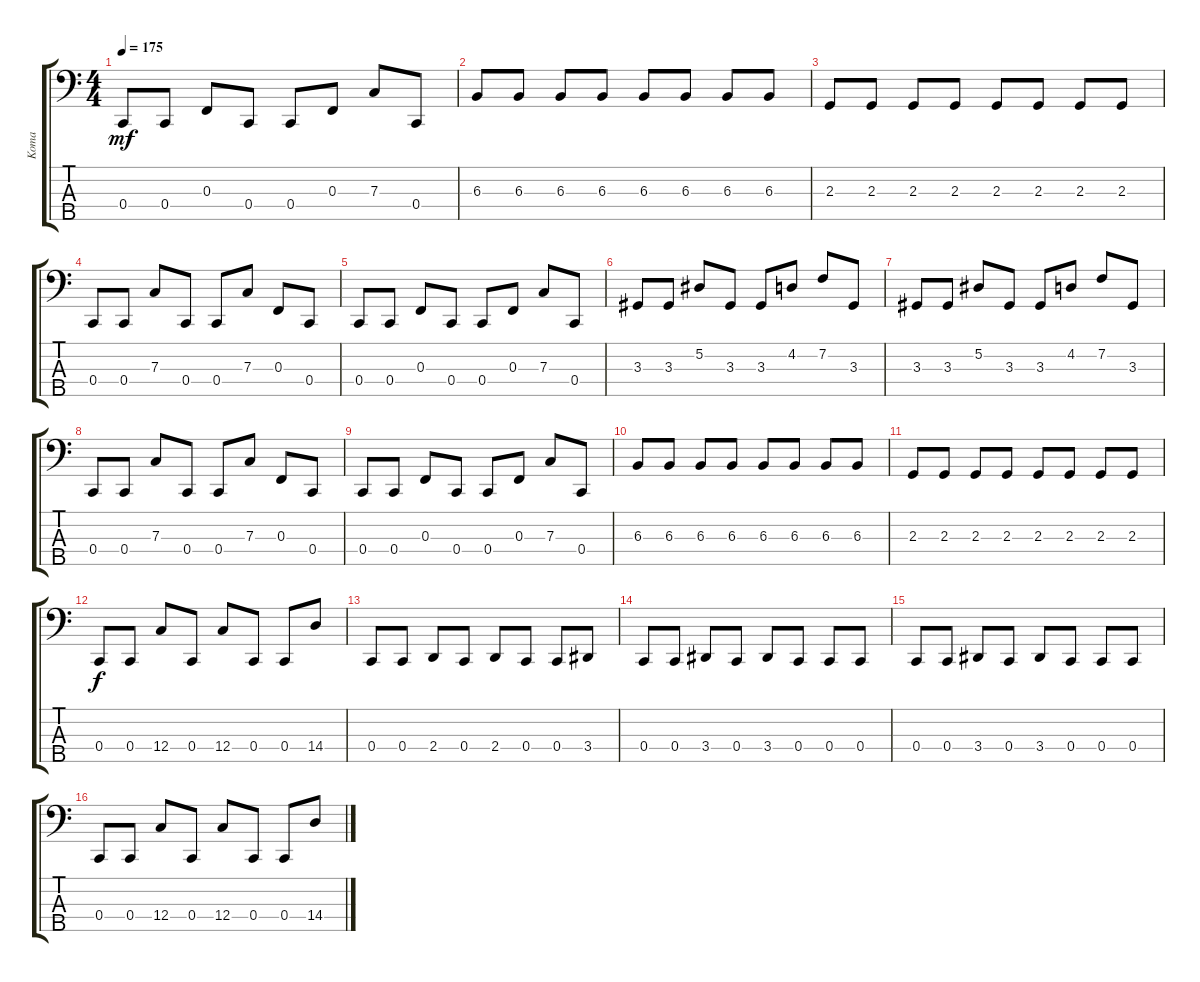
\track ("Koma" "Koma") {instrument electricbasspick}
\staff {score tabs}
\tuning (Eb2 Bb1 F1 C1 G0) {hide}
\ts (4 4)
\tempo 175
\clef f4
\ks c
0.4.8{dy mf} 0.4.8 0.3.8 0.4.8 0.4.8 0.3.8 7.3.8 0.4.8 |
6.3.8 6.3.8 6.3.8 6.3.8 6.3.8 6.3.8 6.3.8 6.3.8 |
2.3.8 2.3.8 2.3.8 2.3.8 2.3.8 2.3.8 2.3.8 2.3.8 |
0.4.8 0.4.8 7.3.8 0.4.8 0.4.8 7.3.8 0.3.8 0.4.8 |
0.4.8 0.4.8 0.3.8 0.4.8 0.4.8 0.3.8 7.3.8 0.4.8 |
3.3.8 3.3.8 5.2.8 3.3.8 3.3.8 4.2.8 7.2.8 3.3.8 |
3.3.8 3.3.8 5.2.8 3.3.8 3.3.8 4.2.8 7.2.8 3.3.8 |
0.4.8 0.4.8 7.3.8 0.4.8 0.4.8 7.3.8 0.3.8 0.4.8 |
0.4.8 0.4.8 0.3.8 0.4.8 0.4.8 0.3.8 7.3.8 0.4.8 |
6.3.8 6.3.8 6.3.8 6.3.8 6.3.8 6.3.8 6.3.8 6.3.8 |
2.3.8 2.3.8 2.3.8 2.3.8 2.3.8 2.3.8 2.3.8 2.3.8 |
0.4.8{dy f} 0.4.8 12.4.8 0.4.8 12.4.8 0.4.8 0.4.8 14.4.8 |
0.4.8 0.4.8 2.4.8 0.4.8 2.4.8 0.4.8 0.4.8 3.4.8 |
0.4.8 0.4.8 3.4.8 0.4.8 3.4.8 0.4.8 0.4.8 0.4.8 |
0.4.8 0.4.8 3.4.8 0.4.8 3.4.8 0.4.8 0.4.8 0.4.8 |
0.4.8 0.4.8 12.4.8 0.4.8 12.4.8 0.4.8 0.4.8 14.4.8
